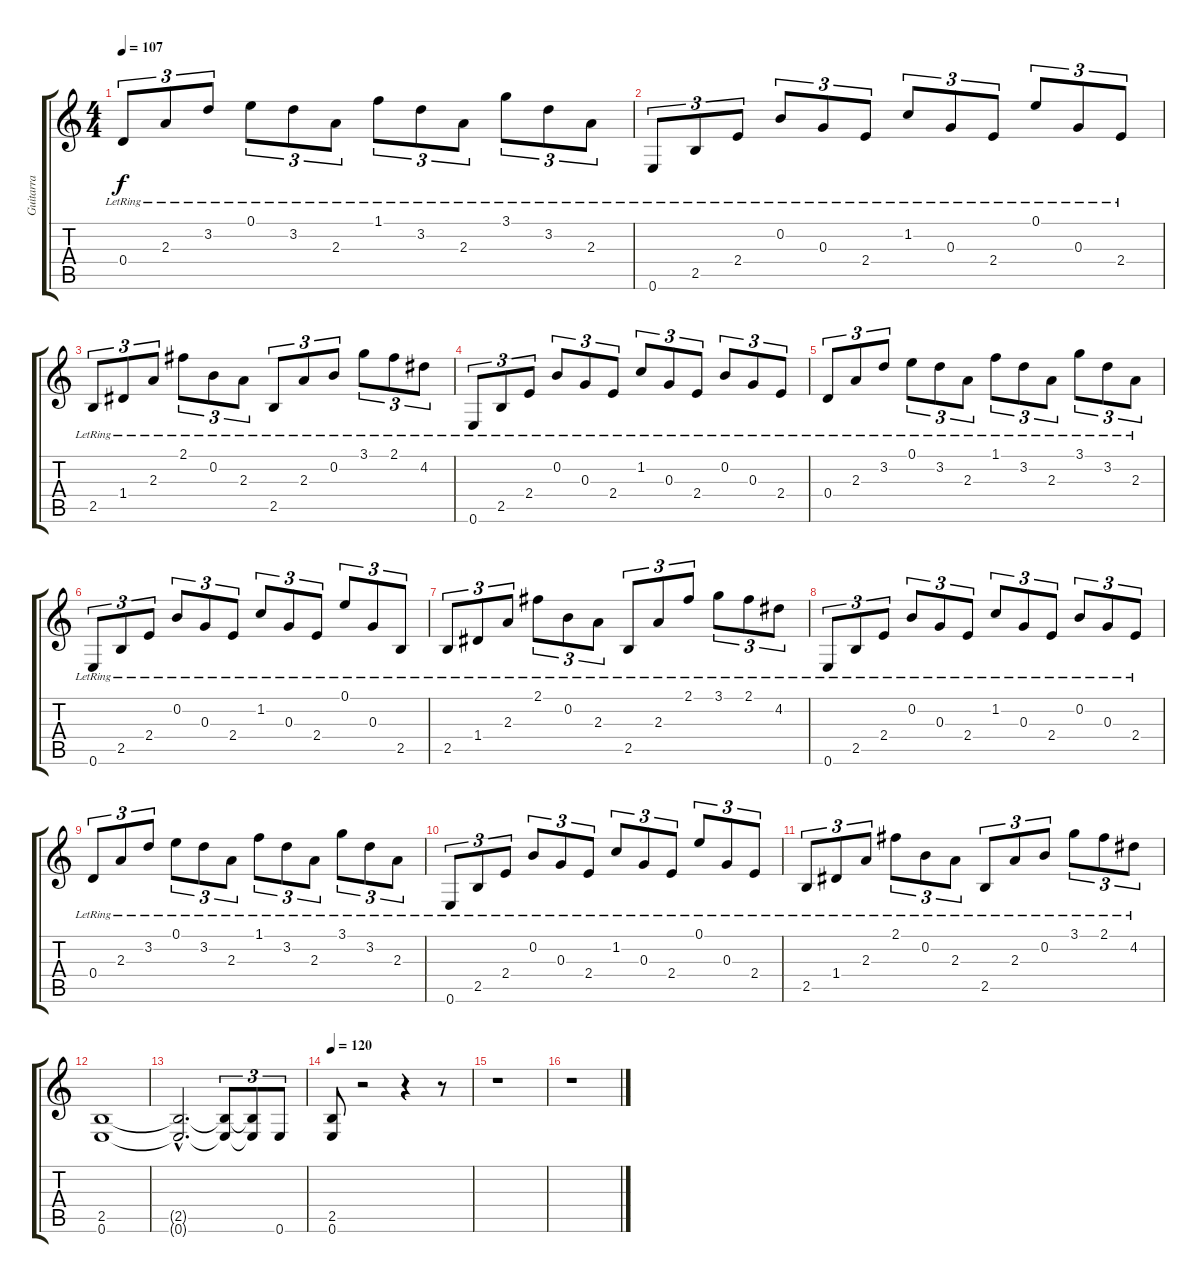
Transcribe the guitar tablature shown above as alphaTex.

\track ("Guitarra" "Guitarra") {instrument distortionguitar}
\staff {score tabs}
\tuning (E4 B3 G3 D3 A2 E2) {hide}
\ts (4 4)
\tempo 107
\clef g2
\ks c
0.4{lr}.8{tu (3 2) dy f} 2.3{lr}.8{tu (3 2)} 3.2{lr}.8{tu (3 2)} 0.1{lr}.8{tu (3 2)} 3.2{lr}.8{tu (3 2)} 2.3{lr}.8{tu (3 2)} 1.1{lr}.8{tu (3 2)} 3.2{lr}.8{tu (3 2)} 2.3{lr}.8{tu (3 2)} 3.1{lr}.8{tu (3 2)} 3.2{lr}.8{tu (3 2)} 2.3{lr}.8{tu (3 2)} |
0.6{lr}.8{tu (3 2)} 2.5{lr}.8{tu (3 2)} 2.4{lr}.8{tu (3 2)} 0.2{lr}.8{tu (3 2)} 0.3{lr}.8{tu (3 2)} 2.4{lr}.8{tu (3 2)} 1.2{lr}.8{tu (3 2)} 0.3{lr}.8{tu (3 2)} 2.4{lr}.8{tu (3 2)} 0.1{lr}.8{tu (3 2)} 0.3{lr}.8{tu (3 2)} 2.4{lr}.8{tu (3 2)} |
2.5{lr}.8{tu (3 2)} 1.4{lr}.8{tu (3 2)} 2.3{lr}.8{tu (3 2)} 2.1{lr}.8{tu (3 2)} 0.2{lr}.8{tu (3 2)} 2.3{lr}.8{tu (3 2)} 2.5{lr}.8{tu (3 2)} 2.3{lr}.8{tu (3 2)} 0.2{lr}.8{tu (3 2)} 3.1{lr}.8{tu (3 2)} 2.1{lr}.8{tu (3 2)} 4.2{lr}.8{tu (3 2)} |
0.6{lr}.8{tu (3 2)} 2.5{lr}.8{tu (3 2)} 2.4{lr}.8{tu (3 2)} 0.2{lr}.8{tu (3 2)} 0.3{lr}.8{tu (3 2)} 2.4{lr}.8{tu (3 2)} 1.2{lr}.8{tu (3 2)} 0.3{lr}.8{tu (3 2)} 2.4{lr}.8{tu (3 2)} 0.2{lr}.8{tu (3 2)} 0.3{lr}.8{tu (3 2)} 2.4{lr}.8{tu (3 2)} |
0.4{lr}.8{tu (3 2)} 2.3{lr}.8{tu (3 2)} 3.2{lr}.8{tu (3 2)} 0.1{lr}.8{tu (3 2)} 3.2{lr}.8{tu (3 2)} 2.3{lr}.8{tu (3 2)} 1.1{lr}.8{tu (3 2)} 3.2{lr}.8{tu (3 2)} 2.3{lr}.8{tu (3 2)} 3.1{lr}.8{tu (3 2)} 3.2{lr}.8{tu (3 2)} 2.3{lr}.8{tu (3 2)} |
0.6{lr}.8{tu (3 2)} 2.5{lr}.8{tu (3 2)} 2.4{lr}.8{tu (3 2)} 0.2{lr}.8{tu (3 2)} 0.3{lr}.8{tu (3 2)} 2.4{lr}.8{tu (3 2)} 1.2{lr}.8{tu (3 2)} 0.3{lr}.8{tu (3 2)} 2.4{lr}.8{tu (3 2)} 0.1{lr}.8{tu (3 2)} 0.3{lr}.8{tu (3 2)} 2.5{lr}.8{tu (3 2)} |
2.5{lr}.8{tu (3 2)} 1.4{lr}.8{tu (3 2)} 2.3{lr}.8{tu (3 2)} 2.1{lr}.8{tu (3 2)} 0.2{lr}.8{tu (3 2)} 2.3{lr}.8{tu (3 2)} 2.5{lr}.8{tu (3 2)} 2.3{lr}.8{tu (3 2)} 2.1{lr}.8{tu (3 2)} 3.1{lr}.8{tu (3 2)} 2.1{lr}.8{tu (3 2)} 4.2{lr}.8{tu (3 2)} |
0.6{lr}.8{tu (3 2)} 2.5{lr}.8{tu (3 2)} 2.4{lr}.8{tu (3 2)} 0.2{lr}.8{tu (3 2)} 0.3{lr}.8{tu (3 2)} 2.4{lr}.8{tu (3 2)} 1.2{lr}.8{tu (3 2)} 0.3{lr}.8{tu (3 2)} 2.4{lr}.8{tu (3 2)} 0.2{lr}.8{tu (3 2)} 0.3{lr}.8{tu (3 2)} 2.4{lr}.8{tu (3 2)} |
0.4{lr}.8{tu (3 2)} 2.3{lr}.8{tu (3 2)} 3.2{lr}.8{tu (3 2)} 0.1{lr}.8{tu (3 2)} 3.2{lr}.8{tu (3 2)} 2.3{lr}.8{tu (3 2)} 1.1{lr}.8{tu (3 2)} 3.2{lr}.8{tu (3 2)} 2.3{lr}.8{tu (3 2)} 3.1{lr}.8{tu (3 2)} 3.2{lr}.8{tu (3 2)} 2.3{lr}.8{tu (3 2)} |
0.6{lr}.8{tu (3 2)} 2.5{lr}.8{tu (3 2)} 2.4{lr}.8{tu (3 2)} 0.2{lr}.8{tu (3 2)} 0.3{lr}.8{tu (3 2)} 2.4{lr}.8{tu (3 2)} 1.2{lr}.8{tu (3 2)} 0.3{lr}.8{tu (3 2)} 2.4{lr}.8{tu (3 2)} 0.1{lr}.8{tu (3 2)} 0.3{lr}.8{tu (3 2)} 2.4{lr}.8{tu (3 2)} |
2.5{lr}.8{tu (3 2)} 1.4{lr}.8{tu (3 2)} 2.3{lr}.8{tu (3 2)} 2.1{lr}.8{tu (3 2)} 0.2{lr}.8{tu (3 2)} 2.3{lr}.8{tu (3 2)} 2.5{lr}.8{tu (3 2)} 2.3{lr}.8{tu (3 2)} 0.2{lr}.8{tu (3 2)} 3.1{lr}.8{tu (3 2)} 2.1{lr}.8{tu (3 2)} 4.2{lr}.8{tu (3 2)} |
(2.5 0.6).1{instrument distortionguitar} |
(2.5{hac t} 0.6{hac t}).2{d} (2.5{t} 0.6{t}).8{tu (3 2)} (2.5{t} 0.6{t}).8{tu (3 2)} 0.6.8{tu (3 2)} |
\tempo 120
(2.5 0.6).8 r.2 r.4 r.8 |
r.1 |
r.1
